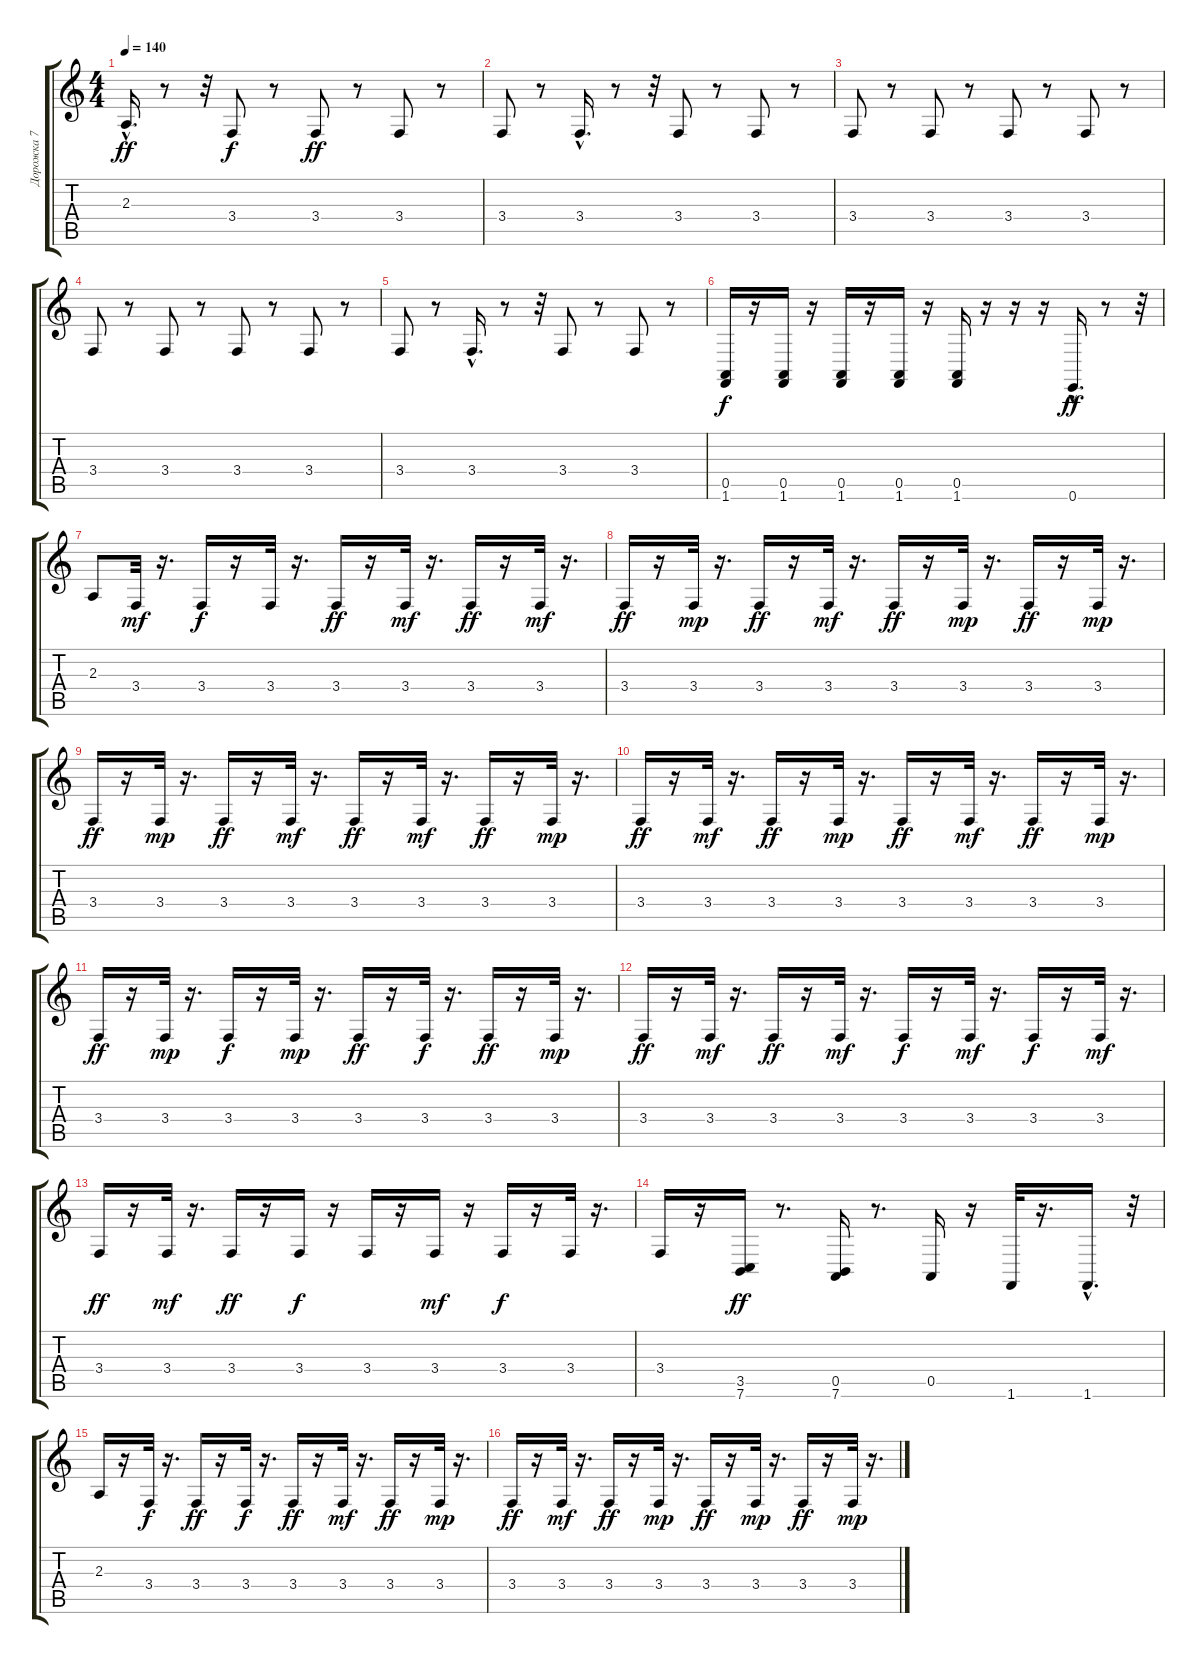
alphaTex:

\track ("Дорожка 7" "Дорожка 7") {instrument acousticgrandpiano}
\staff {score tabs}
\tuning (E4 B3 G3 D3 A2 E2) {hide}
\ts (4 4)
\tempo 140
\clef g2
\ks c
2.3{hac}.16{d dy ff} r.8 r.32 3.4.8{dy f} r.8 3.4.8{dy ff} r.8 3.4.8 r.8 |
3.4.8 r.8 3.4{hac}.16{d} r.8 r.32 3.4.8 r.8 3.4.8 r.8 |
3.4.8 r.8 3.4.8 r.8 3.4.8 r.8 3.4.8 r.8 |
3.4.8 r.8 3.4.8 r.8 3.4.8 r.8 3.4.8 r.8 |
3.4.8 r.8 3.4{hac}.16{d} r.8 r.32 3.4.8 r.8 3.4.8 r.8 |
(0.5 1.6).16{dy f volume 11} r.16 (0.5 1.6).16 r.16 (0.5 1.6).16 r.16 (0.5 1.6).16 r.16 (0.5 1.6).16 r.16 r.16 r.16 0.6{hac}.16{d dy ff} r.8 r.32 |
2.3.8 3.4.32{dy mf} r.16{d} 3.4.16{dy f} r.16 3.4.32 r.16{d} 3.4.16{dy ff} r.16 3.4.32{dy mf} r.16{d} 3.4.16{dy ff} r.16 3.4.32{dy mf} r.16{d} |
3.4.16{dy ff} r.16 3.4.32{dy mp} r.16{d} 3.4.16{dy ff} r.16 3.4.32{dy mf} r.16{d} 3.4.16{dy ff} r.16 3.4.32{dy mp} r.16{d} 3.4.16{dy ff} r.16 3.4.32{dy mp} r.16{d} |
3.4.16{dy ff} r.16 3.4.32{dy mp} r.16{d} 3.4.16{dy ff} r.16 3.4.32{dy mf} r.16{d} 3.4.16{dy ff} r.16 3.4.32{dy mf} r.16{d} 3.4.16{dy ff} r.16 3.4.32{dy mp} r.16{d} |
3.4.16{dy ff} r.16 3.4.32{dy mf} r.16{d} 3.4.16{dy ff} r.16 3.4.32{dy mp} r.16{d} 3.4.16{dy ff} r.16 3.4.32{dy mf} r.16{d} 3.4.16{dy ff} r.16 3.4.32{dy mp} r.16{d} |
3.4.16{dy ff} r.16 3.4.32{dy mp} r.16{d} 3.4.16{dy f} r.16 3.4.32{dy mp} r.16{d} 3.4.16{dy ff} r.16 3.4.32{dy f} r.16{d} 3.4.16{dy ff} r.16 3.4.32{dy mp} r.16{d} |
3.4.16{dy ff} r.16 3.4.32{dy mf} r.16{d} 3.4.16{dy ff} r.16 3.4.32{dy mf} r.16{d} 3.4.16{dy f} r.16 3.4.32{dy mf} r.16{d} 3.4.16{dy f} r.16 3.4.32{dy mf} r.16{d} |
3.4.16{dy ff} r.16 3.4.32{dy mf} r.16{d} 3.4.16{dy ff} r.16 3.4.16{dy f} r.16 3.4.16 r.16 3.4.16{dy mf} r.16 3.4.16{dy f} r.16 3.4.32 r.16{d} |
3.4.16 r.16 (3.5 7.6).16{dy ff} r.8{d} (0.5 7.6).16 r.8{d} 0.5.16 r.16 1.6.32 r.16{d} 1.6{hac}.16{d} r.32 |
2.3.16 r.16 3.4.32{dy f} r.16{d} 3.4.16{dy ff} r.16 3.4.32{dy f} r.16{d} 3.4.16{dy ff} r.16 3.4.32{dy mf} r.16{d} 3.4.16{dy ff} r.16 3.4.32{dy mp} r.16{d} |
3.4.16{dy ff} r.16 3.4.32{dy mf} r.16{d} 3.4.16{dy ff} r.16 3.4.32{dy mp} r.16{d} 3.4.16{dy ff} r.16 3.4.32{dy mp} r.16{d} 3.4.16{dy ff} r.16 3.4.32{dy mp} r.16{d}
